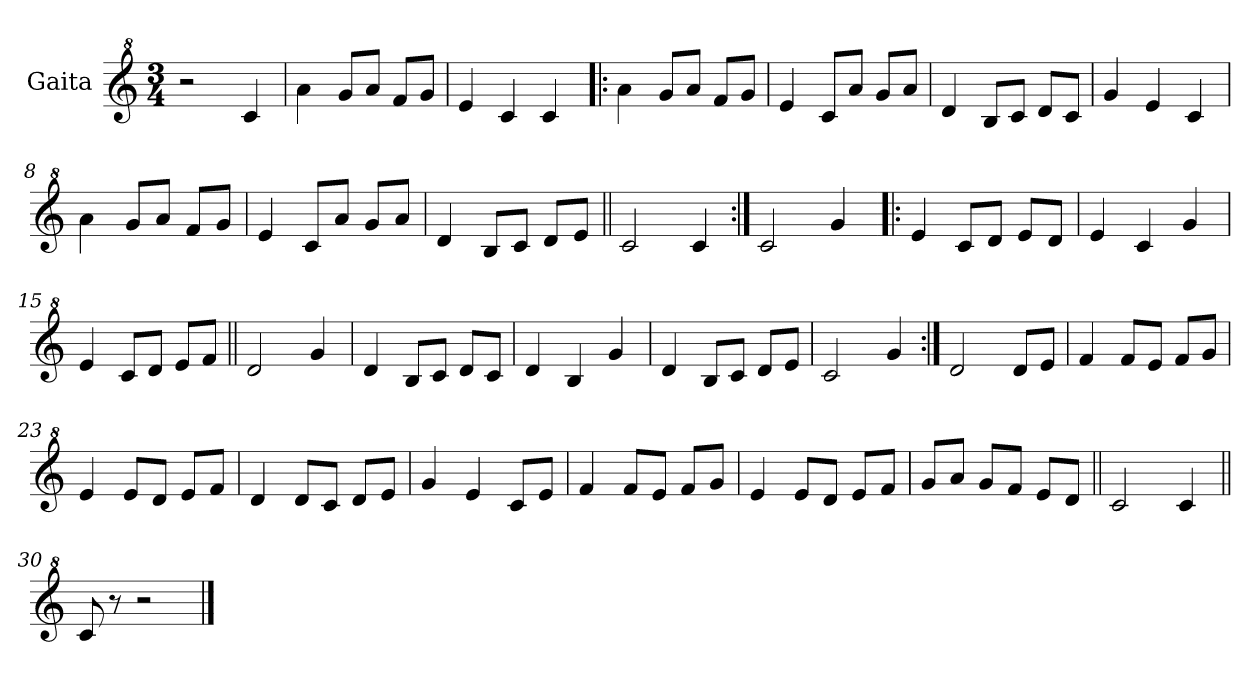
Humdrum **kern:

**kern
*part1
*staff1
*I"Gaita
*clefG^2
*k[]
*M3/4
*MM130
=1
2r
4cc/
=2
4aa\
8gg/L
8aa/J
8ff/L
8gg/J
=3
4ee/
4cc/
4cc/
=4!|:
4aa\
8gg/L
8aa/J
8ff/L
8gg/J
=5
4ee/
8cc/L
8aa/J
8gg/L
8aa/J
=6
4dd/
8b/L
8cc/J
8dd/L
8cc/J
=7
4gg/
4ee/
4cc/
=8
4aa\
8gg/L
8aa/J
8ff/L
8gg/J
=9
4ee/
8cc/L
8aa/J
8gg/L
8aa/J
!!LO:LB:g=z
=10
4dd/
8b/L
8cc/J
8dd/L
8ee/J
=11||
2cc/
4cc/
=12:|!
2cc/
4gg/
=13!|:
4ee/
8cc/L
8dd/J
8ee/L
8dd/J
=14
4ee/
4cc/
4gg/
=15
4ee/
8cc/L
8dd/J
8ee/L
8ff/J
=16||
2dd/
4gg/
=17
4dd/
8b/L
8cc/J
8dd/L
8cc/J
=18
4dd/
4b/
4gg/
=19
4dd/
8b/L
8cc/J
8dd/L
8ee/J
!!LO:LB:g=z
=20
2cc/
4gg/
=21:|!
2dd/
8dd/L
8ee/J
=22
4ff/
8ff/L
8ee/J
8ff/L
8gg/J
=23
4ee/
8ee/L
8dd/J
8ee/L
8ff/J
=24
4dd/
8dd/L
8cc/J
8dd/L
8ee/J
=25
4gg/
4ee/
8cc/L
8ee/J
=26
4ff/
8ff/L
8ee/J
8ff/L
8gg/J
=27
4ee/
8ee/L
8dd/J
8ee/L
8ff/J
=28
8gg/L
8aa/J
8gg/L
8ff/J
8ee/L
8dd/J
=29||
2cc/
4cc/
!!LO:LB:g=z
=30||
8cc/
8r
2r
==
*-
